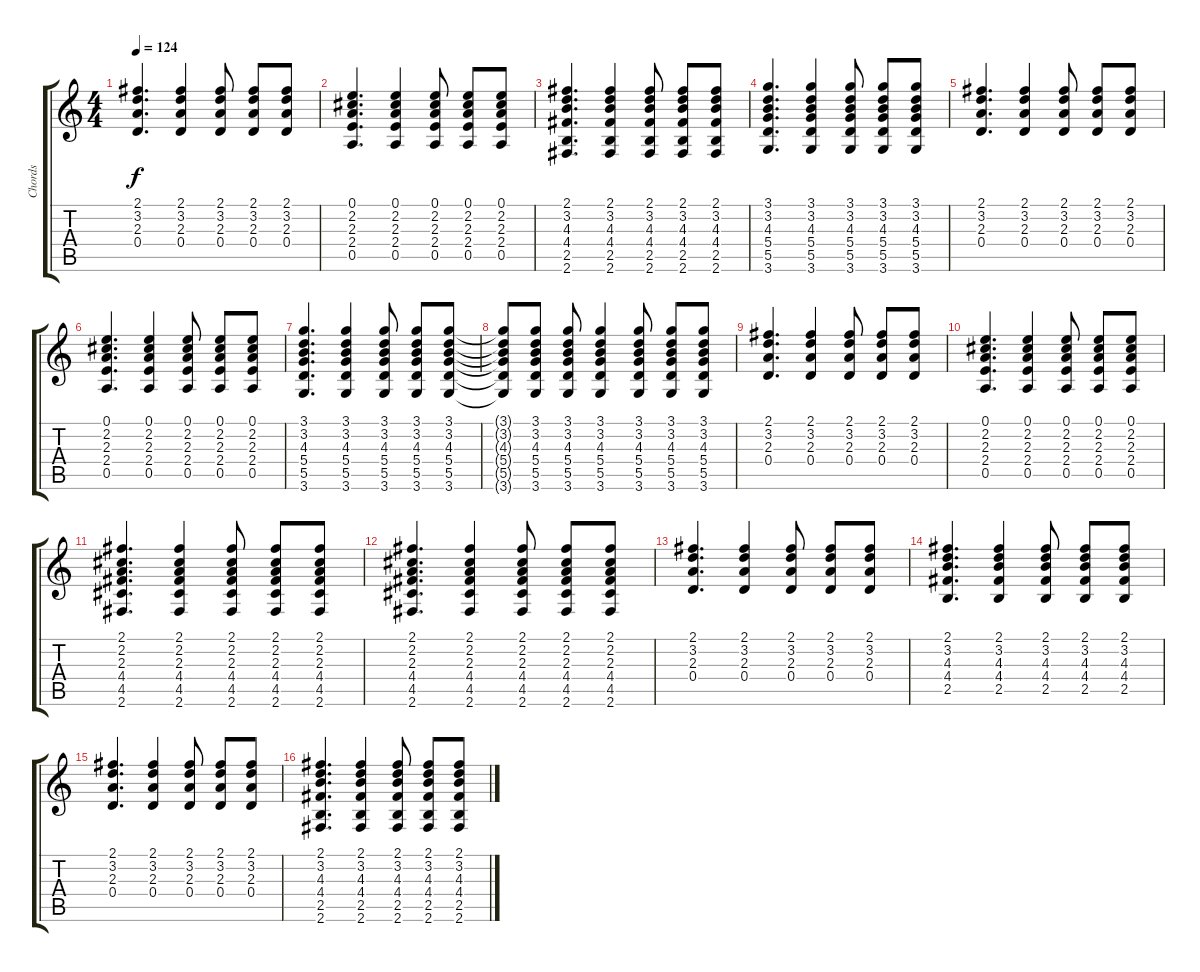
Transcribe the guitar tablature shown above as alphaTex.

\track ("Chords" "Chords") {instrument acousticguitarnylon}
\staff {score tabs}
\tuning (E4 B3 G3 D3 A2 E2) {hide}
\ts (4 4)
\tempo 124
\clef g2
\ks c
(2.1 3.2 2.3 0.4).4{d dy f} (2.1 3.2 2.3 0.4).4 (2.1 3.2 2.3 0.4).8 (2.1 3.2 2.3 0.4).8 (2.1 3.2 2.3 0.4).8 |
(0.1 2.2 2.3 2.4 0.5).4{d} (0.1 2.2 2.3 2.4 0.5).4 (0.1 2.2 2.3 2.4 0.5).8 (0.1 2.2 2.3 2.4 0.5).8 (0.1 2.2 2.3 2.4 0.5).8 |
(2.1 3.2 4.3 4.4 2.5 2.6).4{d} (2.1 3.2 4.3 4.4 2.5 2.6).4 (2.1 3.2 4.3 4.4 2.5 2.6).8 (2.1 3.2 4.3 4.4 2.5 2.6).8 (2.1 3.2 4.3 4.4 2.5 2.6).8 |
(3.1 3.2 4.3 5.4 5.5 3.6).4{d} (3.1 3.2 4.3 5.4 5.5 3.6).4 (3.1 3.2 4.3 5.4 5.5 3.6).8 (3.1 3.2 4.3 5.4 5.5 3.6).8 (3.1 3.2 4.3 5.4 5.5 3.6).8 |
(2.1 3.2 2.3 0.4).4{d} (2.1 3.2 2.3 0.4).4 (2.1 3.2 2.3 0.4).8 (2.1 3.2 2.3 0.4).8 (2.1 3.2 2.3 0.4).8 |
(0.1 2.2 2.3 2.4 0.5).4{d} (0.1 2.2 2.3 2.4 0.5).4 (0.1 2.2 2.3 2.4 0.5).8 (0.1 2.2 2.3 2.4 0.5).8 (0.1 2.2 2.3 2.4 0.5).8 |
(3.1 3.2 4.3 5.4 5.5 3.6).4{d} (3.1 3.2 4.3 5.4 5.5 3.6).4 (3.1 3.2 4.3 5.4 5.5 3.6).8 (3.1 3.2 4.3 5.4 5.5 3.6).8 (3.1 3.2 4.3 5.4 5.5 3.6).8 |
(3.1{t} 3.2{t} 4.3{t} 5.4{t} 5.5{t} 3.6{t}).8 (3.1 3.2 4.3 5.4 5.5 3.6).8 (3.1 3.2 4.3 5.4 5.5 3.6).8 (3.1 3.2 4.3 5.4 5.5 3.6).4 (3.1 3.2 4.3 5.4 5.5 3.6).8 (3.1 3.2 4.3 5.4 5.5 3.6).8 (3.1 3.2 4.3 5.4 5.5 3.6).8 |
(2.1 3.2 2.3 0.4).4{d} (2.1 3.2 2.3 0.4).4 (2.1 3.2 2.3 0.4).8 (2.1 3.2 2.3 0.4).8 (2.1 3.2 2.3 0.4).8 |
(0.1 2.2 2.3 2.4 0.5).4{d} (0.1 2.2 2.3 2.4 0.5).4 (0.1 2.2 2.3 2.4 0.5).8 (0.1 2.2 2.3 2.4 0.5).8 (0.1 2.2 2.3 2.4 0.5).8 |
(2.1 2.2 2.3 4.4 4.5 2.6).4{d} (2.1 2.2 2.3 4.4 4.5 2.6).4 (2.1 2.2 2.3 4.4 4.5 2.6).8 (2.1 2.2 2.3 4.4 4.5 2.6).8 (2.1 2.2 2.3 4.4 4.5 2.6).8 |
(2.1 2.2 2.3 4.4 4.5 2.6).4{d} (2.1 2.2 2.3 4.4 4.5 2.6).4 (2.1 2.2 2.3 4.4 4.5 2.6).8 (2.1 2.2 2.3 4.4 4.5 2.6).8 (2.1 2.2 2.3 4.4 4.5 2.6).8 |
(2.1 3.2 2.3 0.4).4{d} (2.1 3.2 2.3 0.4).4 (2.1 3.2 2.3 0.4).8 (2.1 3.2 2.3 0.4).8 (2.1 3.2 2.3 0.4).8 |
(2.1 3.2 4.3 4.4 2.5).4{d} (2.1 3.2 4.3 4.4 2.5).4 (2.1 3.2 4.3 4.4 2.5).8 (2.1 3.2 4.3 4.4 2.5).8 (2.1 3.2 4.3 4.4 2.5).8 |
(2.1 3.2 2.3 0.4).4{d} (2.1 3.2 2.3 0.4).4 (2.1 3.2 2.3 0.4).8 (2.1 3.2 2.3 0.4).8 (2.1 3.2 2.3 0.4).8 |
(2.1 3.2 4.3 4.4 2.5 2.6).4{d} (2.1 3.2 4.3 4.4 2.5 2.6).4 (2.1 3.2 4.3 4.4 2.5 2.6).8 (2.1 3.2 4.3 4.4 2.5 2.6).8 (2.1 3.2 4.3 4.4 2.5 2.6).8
